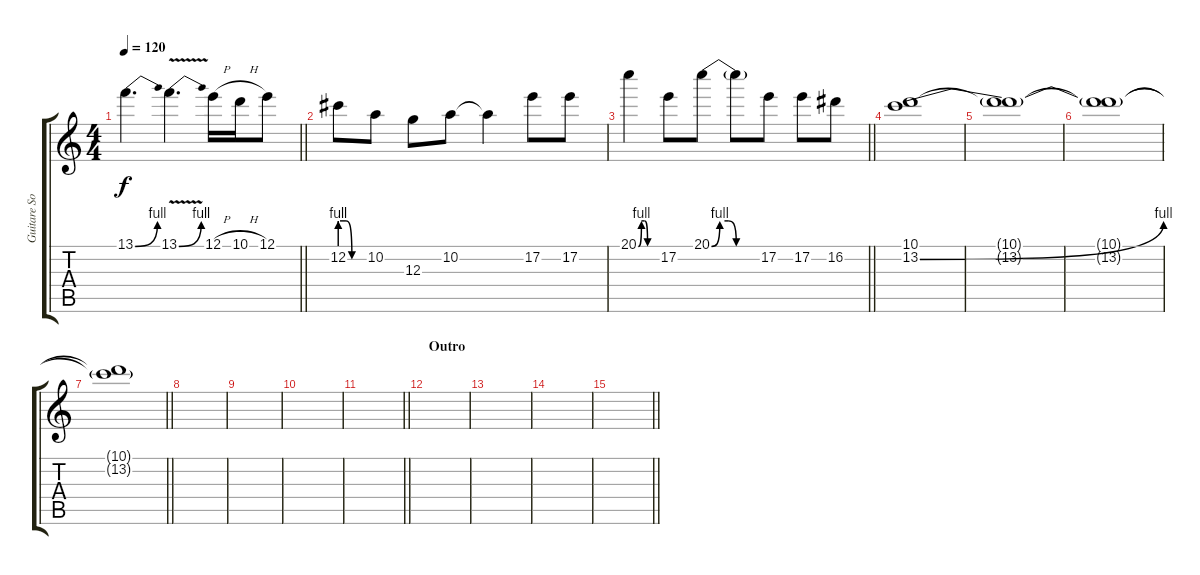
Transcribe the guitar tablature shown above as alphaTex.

\track ("Guitare Solo" "Guitare So") {instrument distortionguitar}
\staff {score tabs}
\tuning (E4 B3 G3 D3 A2 E2) {hide}
\ts (4 4)
\tempo 120
\clef g2
\barLineRight lightlight
\ks c
13.1{be (bend 0 0 60 4)}.4{d dy f} 13.1{be (bend 0 0 60 4) v}.4{d} 12.1{h}.16 10.1{h}.16 12.1.8 |
12.2{be (custom 0 4 15 4 30 0 60 0)}.8 10.2.8 12.3.8 10.2.8 10.2{t}.4 17.2.8 17.2.8 |
\barLineRight lightlight
20.1{be (custom 0 0 10 4 20 4 30 0 60 0)}.4 17.2.8 20.1{be (custom 0 0 10 4 20 4 30 0 60 0)}.8 20.1{t}.8 17.2.8 17.2.8 16.2.8 |
(10.1 13.2{be (bend 0 0 60 4)}).1 |
(10.1{t} 13.2{t}).1 |
(10.1{t} 13.2{t}).1 |
\barLineRight lightlight
(10.1{t} 13.2{t}).1 |
|
|
|
\barLineRight lightlight
|
\section ("" "Outro")
|
|
|
\barLineRight lightlight
